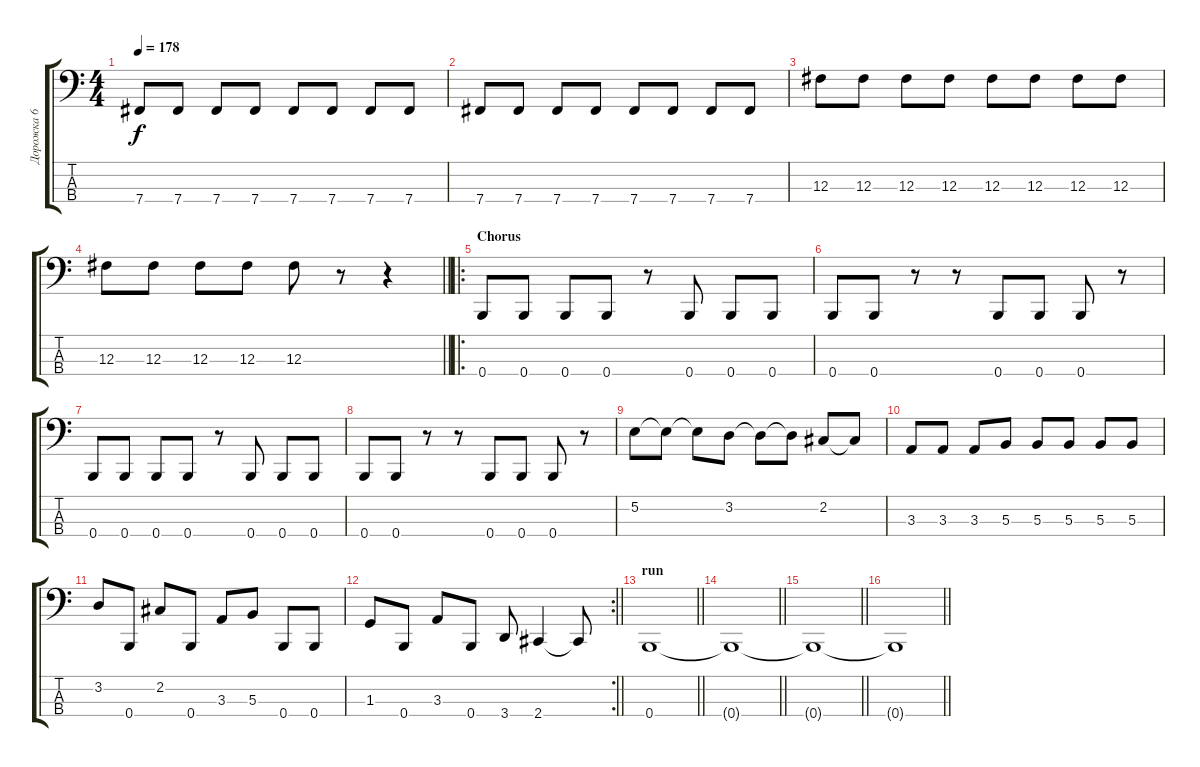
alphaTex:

\track ("Дорожка 6" "Дорожка 6") {instrument electricbassfinger}
\staff {score tabs}
\tuning (E2 B1 Gb1 B0) {hide}
\ts (4 4)
\tempo 178
\clef f4
\ks c
7.4.8{dy f} 7.4.8 7.4.8 7.4.8 7.4.8 7.4.8 7.4.8 7.4.8 |
7.4.8 7.4.8 7.4.8 7.4.8 7.4.8 7.4.8 7.4.8 7.4.8 |
12.3.8 12.3.8 12.3.8 12.3.8 12.3.8 12.3.8 12.3.8 12.3.8 |
\barLineRight lightlight
12.3.8 12.3.8 12.3.8 12.3.8 12.3.8 r.8 r.4 |
\ro
\section ("" "Chorus")
0.4.8 0.4.8 0.4.8 0.4.8 r.8 0.4.8 0.4.8 0.4.8 |
0.4.8 0.4.8 r.8 r.8 0.4.8 0.4.8 0.4.8 r.8 |
0.4.8 0.4.8 0.4.8 0.4.8 r.8 0.4.8 0.4.8 0.4.8 |
0.4.8 0.4.8 r.8 r.8 0.4.8 0.4.8 0.4.8 r.8 |
5.2.8 5.2{t}.8 5.2{t}.8 3.2.8 3.2{t}.8 3.2{t}.8 2.2.8 2.2{t}.8 |
3.3.8 3.3.8 3.3.8 5.3.8 5.3.8 5.3.8 5.3.8 5.3.8 |
3.2.8 0.4.8 2.2.8 0.4.8 3.3.8 5.3.8 0.4.8 0.4.8 |
\rc 2
\barLineRight lightlight
1.3.8 0.4.8 3.3.8 0.4.8 3.4.8 2.4.4 2.4{t}.8 |
\section ("" "run")
\barLineRight lightlight
0.4.1 |
\barLineRight lightlight
0.4{t}.1 |
\barLineRight lightlight
0.4{t}.1 |
\barLineRight lightlight
0.4{t}.1
